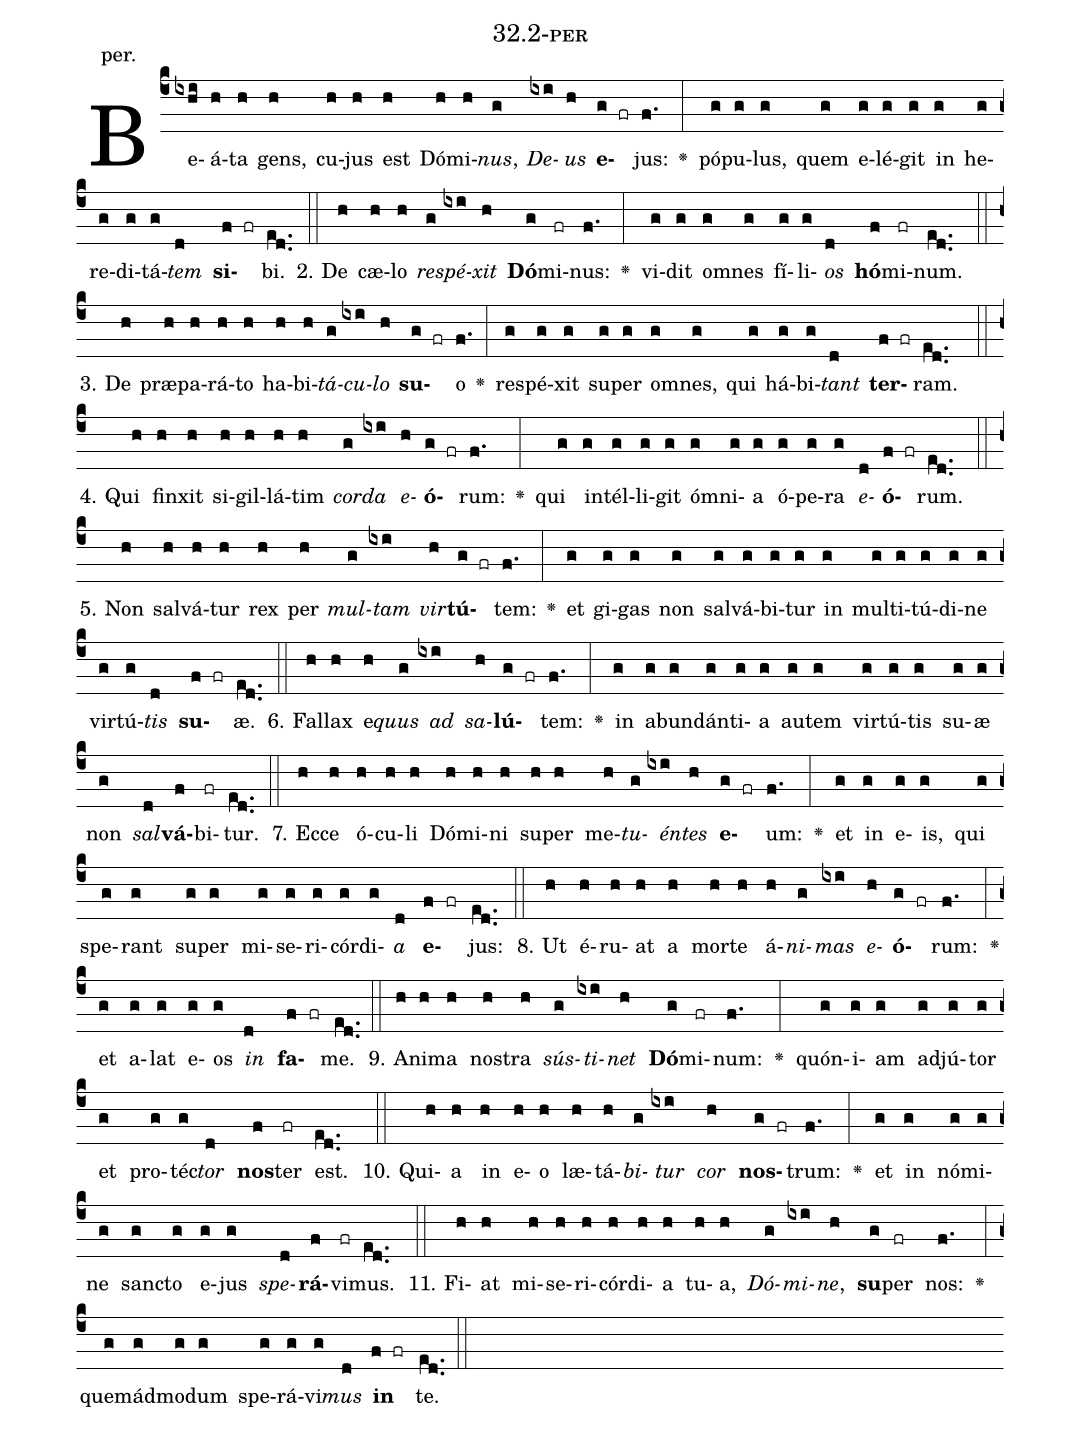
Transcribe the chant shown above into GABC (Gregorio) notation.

name: 32.2-per;
annotation: per.;
%%
(c4)Be(ixhi)á(h)ta(h) gens,(h) cu(h)jus(h) est(h) Dó(h)mi(h)<i>nus</i>,(g) <i>De</i>(ixi)<i>us</i>(h) <b>e</b>(g fr)jus:(f.) <v>\greheightstar</v>(:) pó(g)pu(g)lus,(g) quem(g) e(g)lé(g)git(g) in(g) he(g)re(g)di(g)tá(g)<i>tem</i>(d) <b>si</b>(f fr)bi.(ed..) (::)
2. De(h) cæ(h)lo(h) <i>re</i>(g)<i>spé</i>(ixi)<i>xit</i>(h) <b>Dó</b>(g)mi(fr)nus:(f.) <v>\greheightstar</v>(:) vi(g)dit(g) om(g)nes(g) fí(g)li(g)<i>os</i>(d) <b>hó</b>(f)mi(fr)num.(ed..) (::)
3. De(h) præ(h)pa(h)rá(h)to(h) ha(h)bi(h)<i>tá</i>(g)<i>cu</i>(ixi)<i>lo</i>(h) <b>su</b>(g fr)o(f.) <v>\greheightstar</v>(:) re(g)spé(g)xit(g) su(g)per(g) om(g)nes,(g) qui(g) há(g)bi(g)<i>tant</i>(d) <b>ter</b>(f fr)ram.(ed..) (::)
4. Qui(h) fin(h)xit(h) si(h)gil(h)lá(h)tim(h) <i>cor</i>(g)<i>da</i>(ixi) <i>e</i>(h)<b>ó</b>(g fr)rum:(f.) <v>\greheightstar</v>(:) qui(g) in(g)tél(g)li(g)git(g) óm(g)ni(g)a(g) ó(g)pe(g)ra(g) <i>e</i>(d)<b>ó</b>(f fr)rum.(ed..) (::)
5. Non(h) sal(h)vá(h)tur(h) rex(h) per(h) <i>mul</i>(g)<i>tam</i>(ixi) <i>vir</i>(h)<b>tú</b>(g fr)tem:(f.) <v>\greheightstar</v>(:) et(g) gi(g)gas(g) non(g) sal(g)vá(g)bi(g)tur(g) in(g) mul(g)ti(g)tú(g)di(g)ne(g) vir(g)tú(g)<i>tis</i>(d) <b>su</b>(f fr)æ.(ed..) (::)
6. Fal(h)lax(h) e(h)<i>quus</i>(g) <i>ad</i>(ixi) <i>sa</i>(h)<b>lú</b>(g fr)tem:(f.) <v>\greheightstar</v>(:) in(g) ab(g)un(g)dán(g)ti(g)a(g) au(g)tem(g) vir(g)tú(g)tis(g) su(g)æ(g) non(g) <i>sal</i>(d)<b>vá</b>(f)bi(fr)tur.(ed..) (::)
7. Ec(h)ce(h) ó(h)cu(h)li(h) Dó(h)mi(h)ni(h) su(h)per(h) me(h)<i>tu</i>(g)<i>én</i>(ixi)<i>tes</i>(h) <b>e</b>(g fr)um:(f.) <v>\greheightstar</v>(:) et(g) in(g) e(g)is,(g) qui(g) spe(g)rant(g) su(g)per(g) mi(g)se(g)ri(g)cór(g)di(g)<i>a</i>(d) <b>e</b>(f fr)jus:(ed..) (::)
8. Ut(h) é(h)ru(h)at(h) a(h) mor(h)te(h) á(h)<i>ni</i>(g)<i>mas</i>(ixi) <i>e</i>(h)<b>ó</b>(g fr)rum:(f.) <v>\greheightstar</v>(:) et(g) a(g)lat(g) e(g)os(g) <i>in</i>(d) <b>fa</b>(f fr)me.(ed..) (::)
9. A(h)ni(h)ma(h) nos(h)tra(h) <i>sús</i>(g)<i>ti</i>(ixi)<i>net</i>(h) <b>Dó</b>(g)mi(fr)num:(f.) <v>\greheightstar</v>(:) quón(g)i(g)am(g) ad(g)jú(g)tor(g) et(g) pro(g)téc(g)<i>tor</i>(d) <b>nos</b>(f)ter(fr) est.(ed..) (::)
10. Qui(h)a(h) in(h) e(h)o(h) læ(h)tá(h)<i>bi</i>(g)<i>tur</i>(ixi) <i>cor</i>(h) <b>nos</b>(g fr)trum:(f.) <v>\greheightstar</v>(:) et(g) in(g) nó(g)mi(g)ne(g) sanc(g)to(g) e(g)jus(g) <i>spe</i>(d)<b>rá</b>(f)vi(fr)mus.(ed..) (::)
11. Fi(h)at(h) mi(h)se(h)ri(h)cór(h)di(h)a(h) tu(h)a,(h) <i>Dó</i>(g)<i>mi</i>(ixi)<i>ne</i>,(h) <b>su</b>(g)per(fr) nos:(f.) <v>\greheightstar</v>(:) quem(g)ád(g)mo(g)dum(g) spe(g)rá(g)vi(g)<i>mus</i>(d) <b>in</b>(f fr) te.(ed..) (::)
